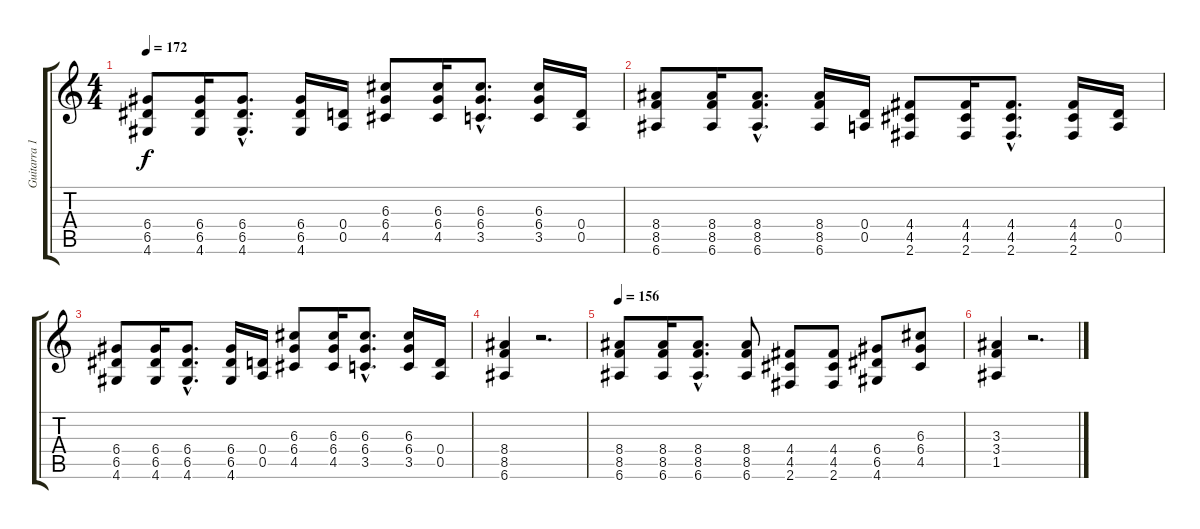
\track ("Guitarra 1" "Guitarra 1") {instrument distortionguitar}
\staff {score tabs}
\tuning (E4 B3 G3 D3 A2 E2) {hide}
\ts (4 4)
\tempo 172
\clef g2
\ks c
(6.4 6.5 4.6).8{dy f} (6.4 6.5 4.6).16 (6.4{hac} 6.5{hac} 4.6{hac}).8{d} (6.4 6.5 4.6).16 (0.4 0.5).16 (6.3 6.4 4.5).8 (6.3 6.4 4.5).16 (6.3{hac} 6.4{hac} 3.5{hac}).8{d} (6.3 6.4 3.5).16 (0.4 0.5).16 |
(8.4 8.5 6.6).8 (8.4 8.5 6.6).16 (8.4{hac} 8.5{hac} 6.6{hac}).8{d} (8.4 8.5 6.6).16 (0.4 0.5).16 (4.4 4.5 2.6).8 (4.4 4.5 2.6).16 (4.4{hac} 4.5{hac} 2.6{hac}).8{d} (4.4 4.5 2.6).16 (0.4 0.5).16 |
(6.4 6.5 4.6).8 (6.4 6.5 4.6).16 (6.4{hac} 6.5{hac} 4.6{hac}).8{d} (6.4 6.5 4.6).16 (0.4 0.5).16 (6.3 6.4 4.5).8 (6.3 6.4 4.5).16 (6.3{hac} 6.4{hac} 3.5{hac}).8{d} (6.3 6.4 3.5).16 (0.4 0.5).16 |
(8.4 8.5 6.6).4 r.2{d} |
\tempo 156
(8.4 8.5 6.6).8 (8.4 8.5 6.6).16 (8.4{hac} 8.5{hac} 6.6{hac}).8{d} (8.4 8.5 6.6).8 (4.4 4.5 2.6).8 (4.4 4.5 2.6).8 (6.4 6.5 4.6).8 (6.3 6.4 4.5).8 |
(3.3 3.4 1.5).4 r.2{d}
